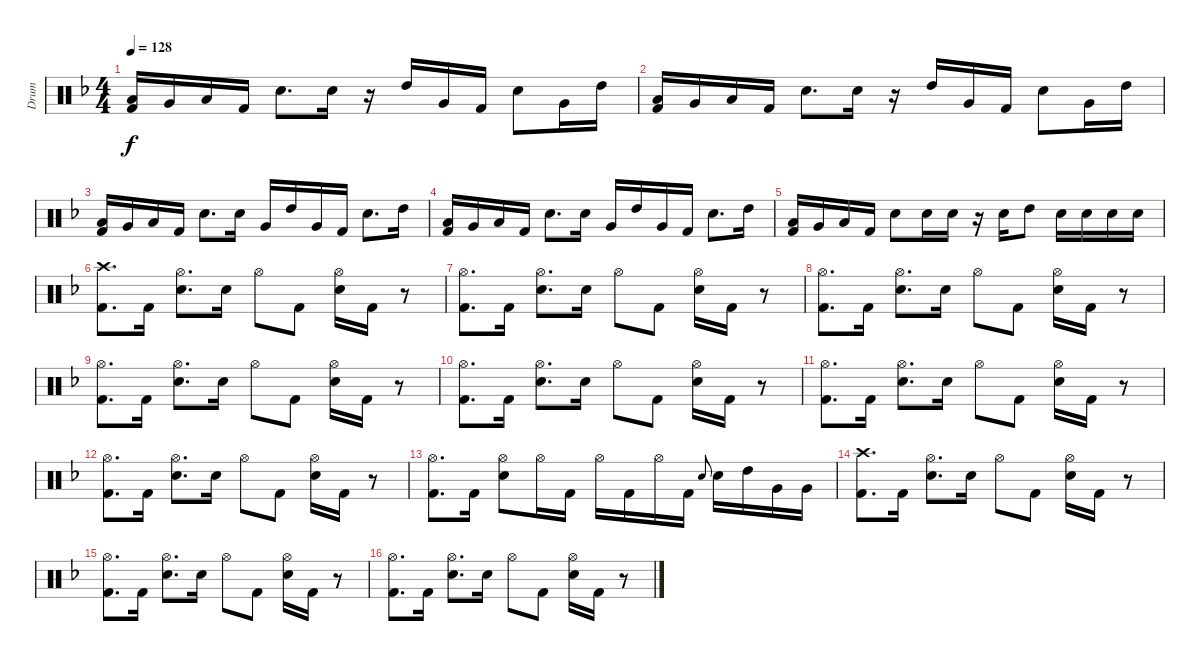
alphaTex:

\track ("Drum" "Drum") {instrument percussion}
\staff {score}
\articulation defaults
\ts (4 4)
\tempo 128
\clef neutral
\ks f
("Low Floor Tom (hit)" "Kick (hit) 2").16{dy f} "Very Low Tom (hit)".16 "Low Floor Tom (hit)".16 "Kick (hit) 2".16 "Snare (hit) 2".8{d} "Snare (hit) 2".16 r.16 "High Tom (hit)".16 "Very Low Tom (hit)".16 "Kick (hit) 2".16 "Snare (hit) 2".8 "Very Low Tom (hit)".16 "High Tom (hit)".16 |
("Low Floor Tom (hit)" "Kick (hit) 2").16 "Very Low Tom (hit)".16 "Low Floor Tom (hit)".16 "Kick (hit) 2".16 "Snare (hit) 2".8{d} "Snare (hit) 2".16 r.16 "High Tom (hit)".16 "Very Low Tom (hit)".16 "Kick (hit) 2".16 "Snare (hit) 2".8 "Very Low Tom (hit)".16 "High Tom (hit)".16 |
("Low Floor Tom (hit)" "Kick (hit) 2").16 "Very Low Tom (hit)".16 "Low Floor Tom (hit)".16 "Kick (hit) 2".16 "Snare (hit) 2".8{d} "Snare (hit) 2".16 "Very Low Tom (hit)".16 "High Tom (hit)".16 "Very Low Tom (hit)".16 "Kick (hit) 2".16 "Snare (hit) 2".8{d} "High Tom (hit)".16 |
("Low Floor Tom (hit)" "Kick (hit) 2").16 "Very Low Tom (hit)".16 "Low Floor Tom (hit)".16 "Kick (hit) 2".16 "Snare (hit) 2".8{d} "Snare (hit) 2".16 "Very Low Tom (hit)".16 "High Tom (hit)".16 "Very Low Tom (hit)".16 "Kick (hit) 2".16 "Snare (hit) 2".8{d} "High Tom (hit)".16 |
("Low Floor Tom (hit)" "Kick (hit) 2").16 "Very Low Tom (hit)".16 "Low Floor Tom (hit)".16 "Kick (hit) 2".16 "Snare (hit) 2".8 "Snare (hit) 2".16 "Snare (hit) 2".16 r.16 "Snare (hit) 2".16 "High Tom (hit)".8 "Snare (hit) 2".16 "Snare (hit) 2".16 "Snare (hit) 2".16 "Snare (hit) 2".16 |
("Crash high (hit)" "Kick (hit) 2").8{d} "Kick (hit) 2".16 ("Hi-Hat (open)" "Snare (hit) 2").8{d} "Snare (hit) 2".16 "Hi-Hat (open)".8 "Kick (hit) 2".8 ("Hi-Hat (open)" "Snare (hit) 2").16 "Kick (hit) 2".16 r.8 |
("Hi-Hat (open)" "Kick (hit) 2").8{d} "Kick (hit) 2".16 ("Hi-Hat (open)" "Snare (hit) 2").8{d} "Snare (hit) 2".16 "Hi-Hat (open)".8 "Kick (hit) 2".8 ("Hi-Hat (open)" "Snare (hit) 2").16 "Kick (hit) 2".16 r.8 |
("Hi-Hat (open)" "Kick (hit) 2").8{d} "Kick (hit) 2".16 ("Hi-Hat (open)" "Snare (hit) 2").8{d} "Snare (hit) 2".16 "Hi-Hat (open)".8 "Kick (hit) 2".8 ("Hi-Hat (open)" "Snare (hit) 2").16 "Kick (hit) 2".16 r.8 |
("Hi-Hat (open)" "Kick (hit) 2").8{d} "Kick (hit) 2".16 ("Hi-Hat (open)" "Snare (hit) 2").8{d} "Snare (hit) 2".16 "Hi-Hat (open)".8 "Kick (hit) 2".8 ("Hi-Hat (open)" "Snare (hit) 2").16 "Kick (hit) 2".16 r.8 |
("Hi-Hat (open)" "Kick (hit) 2").8{d} "Kick (hit) 2".16 ("Hi-Hat (open)" "Snare (hit) 2").8{d} "Snare (hit) 2".16 "Hi-Hat (open)".8 "Kick (hit) 2".8 ("Hi-Hat (open)" "Snare (hit) 2").16 "Kick (hit) 2".16 r.8 |
("Hi-Hat (open)" "Kick (hit) 2").8{d} "Kick (hit) 2".16 ("Hi-Hat (open)" "Snare (hit) 2").8{d} "Snare (hit) 2".16 "Hi-Hat (open)".8 "Kick (hit) 2".8 ("Hi-Hat (open)" "Snare (hit) 2").16 "Kick (hit) 2".16 r.8 |
("Hi-Hat (open)" "Kick (hit) 2").8{d} "Kick (hit) 2".16 ("Hi-Hat (open)" "Snare (hit) 2").8{d} "Snare (hit) 2".16 "Hi-Hat (open)".8 "Kick (hit) 2".8 ("Hi-Hat (open)" "Snare (hit) 2").16 "Kick (hit) 2".16 r.8 |
("Hi-Hat (open)" "Kick (hit) 2").8{d} "Kick (hit) 2".16 ("Hi-Hat (open)" "Snare (hit) 2").8 "Hi-Hat (open)".16 "Kick (hit) 2".16 "Hi-Hat (open)".16 "Kick (hit) 2".16 "Hi-Hat (open)".16 "Kick (hit) 2".16 "Snare (hit) 2".8{gr onbeat} "Snare (hit) 2".16 "High Tom (hit)".16 "Very Low Tom (hit)".16 "Very Low Tom (hit)".16 |
("Crash high (hit)" "Kick (hit) 2").8{d} "Kick (hit) 2".16 ("Hi-Hat (open)" "Snare (hit) 2").8{d} "Snare (hit) 2".16 "Hi-Hat (open)".8 "Kick (hit) 2".8 ("Hi-Hat (open)" "Snare (hit) 2").16 "Kick (hit) 2".16 r.8 |
("Hi-Hat (open)" "Kick (hit) 2").8{d} "Kick (hit) 2".16 ("Hi-Hat (open)" "Snare (hit) 2").8{d} "Snare (hit) 2".16 "Hi-Hat (open)".8 "Kick (hit) 2".8 ("Hi-Hat (open)" "Snare (hit) 2").16 "Kick (hit) 2".16 r.8 |
("Hi-Hat (open)" "Kick (hit) 2").8{d} "Kick (hit) 2".16 ("Hi-Hat (open)" "Snare (hit) 2").8{d} "Snare (hit) 2".16 "Hi-Hat (open)".8 "Kick (hit) 2".8 ("Hi-Hat (open)" "Snare (hit) 2").16 "Kick (hit) 2".16 r.8
